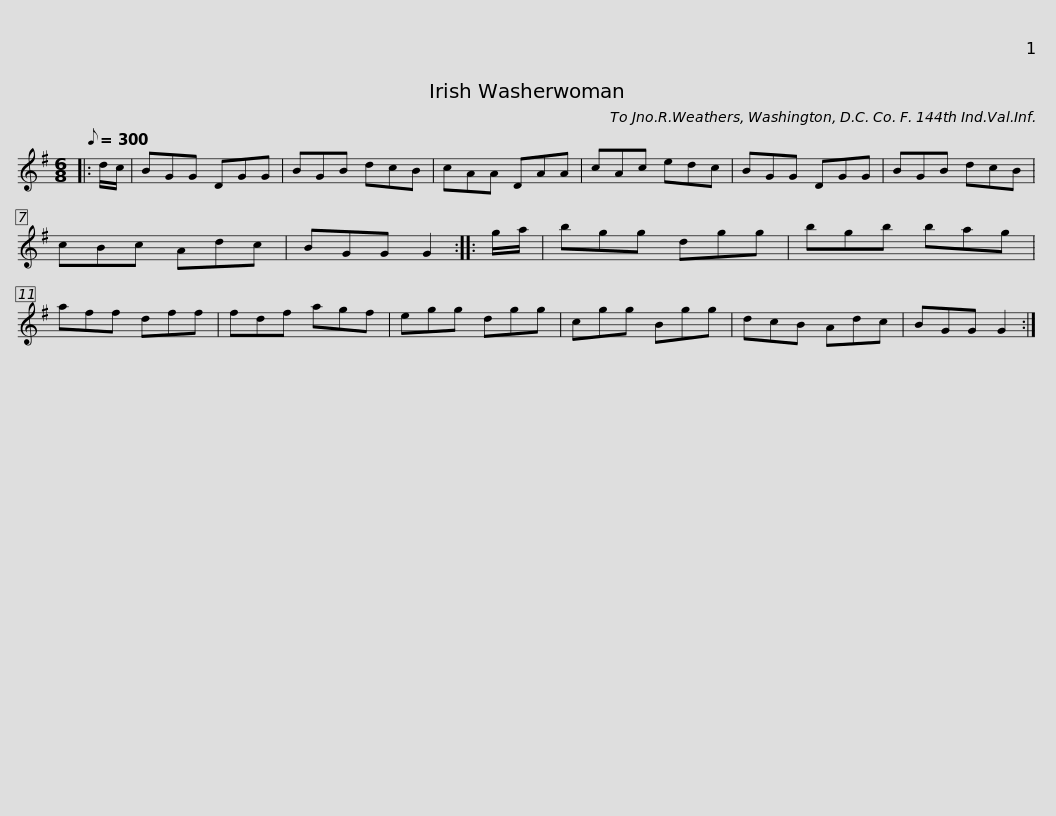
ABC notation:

X:1
L:1/8
Q:1/8=300
M:6/8
I:linebreak $
K:none
V:1 treble transpose="8 "
V:1
[K:G]|: d/c/ | BGG DGG | BGB dcB | cAA DAA | cAc edc | %5
 BGG DGG | BGB dcB | cBc Adc |$ BGG G2 :: g/a/ | %10
 bgg dgg | bgb bag | aff dff | fdf agf | egg dgg | %15
 cgg Bgg |$ dcB Adc | BGG G2 :| %18
